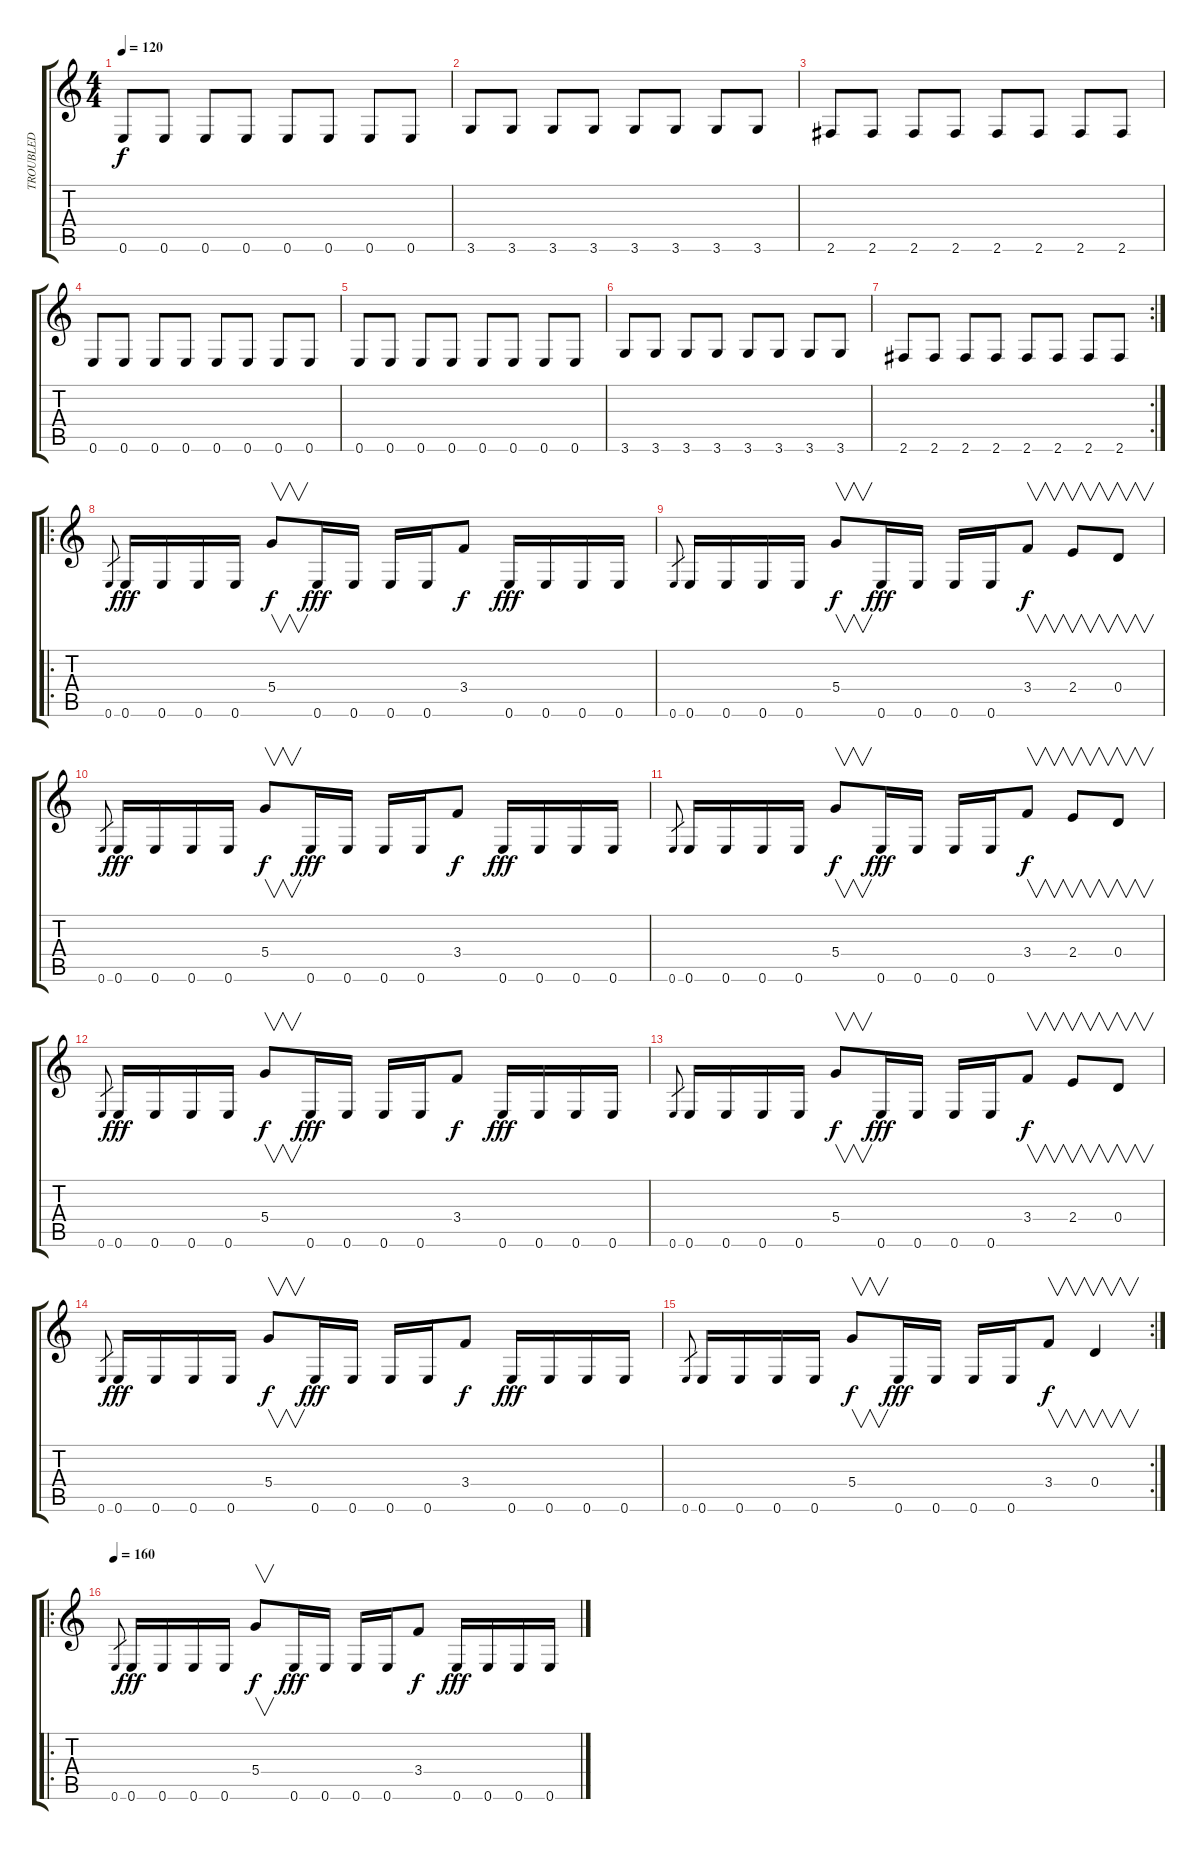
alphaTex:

\track ("TROUBLED" "TROUBLED") {instrument electricbassfinger}
\staff {score tabs}
\tuning (E4 B3 G3 D3 A2 E2) {hide}
\ts (4 4)
\tempo 120
\clef g2
\ks c
0.6.8{dy f} 0.6.8 0.6.8 0.6.8 0.6.8 0.6.8 0.6.8 0.6.8 |
3.6.8 3.6.8 3.6.8 3.6.8 3.6.8 3.6.8 3.6.8 3.6.8 |
2.6.8 2.6.8 2.6.8 2.6.8 2.6.8 2.6.8 2.6.8 2.6.8 |
0.6.8 0.6.8 0.6.8 0.6.8 0.6.8 0.6.8 0.6.8 0.6.8 |
0.6.8 0.6.8 0.6.8 0.6.8 0.6.8 0.6.8 0.6.8 0.6.8 |
3.6.8 3.6.8 3.6.8 3.6.8 3.6.8 3.6.8 3.6.8 3.6.8 |
\rc 2
2.6.8 2.6.8 2.6.8 2.6.8 2.6.8 2.6.8 2.6.8 2.6.8 |
\ro
0.6.8{gr} 0.6.16{dy fff} 0.6.16 0.6.16 0.6.16 5.4.8{v dy f} 0.6.16{dy fff} 0.6.16 0.6.16 0.6.16 3.4.8{dy f} 0.6.16{dy fff} 0.6.16 0.6.16 0.6.16 |
0.6.8{gr} 0.6.16 0.6.16 0.6.16 0.6.16 5.4.8{v dy f} 0.6.16{dy fff} 0.6.16 0.6.16 0.6.16 3.4.8{v dy f} 2.4.8{v} 0.4.8{v} |
0.6.8{gr} 0.6.16{dy fff} 0.6.16 0.6.16 0.6.16 5.4.8{v dy f} 0.6.16{dy fff} 0.6.16 0.6.16 0.6.16 3.4.8{dy f} 0.6.16{dy fff} 0.6.16 0.6.16 0.6.16 |
0.6.8{gr} 0.6.16 0.6.16 0.6.16 0.6.16 5.4.8{v dy f} 0.6.16{dy fff} 0.6.16 0.6.16 0.6.16 3.4.8{v dy f} 2.4.8{v} 0.4.8{v} |
0.6.8{gr} 0.6.16{dy fff} 0.6.16 0.6.16 0.6.16 5.4.8{v dy f} 0.6.16{dy fff} 0.6.16 0.6.16 0.6.16 3.4.8{dy f} 0.6.16{dy fff} 0.6.16 0.6.16 0.6.16 |
0.6.8{gr} 0.6.16 0.6.16 0.6.16 0.6.16 5.4.8{v dy f} 0.6.16{dy fff} 0.6.16 0.6.16 0.6.16 3.4.8{v dy f} 2.4.8{v} 0.4.8{v} |
0.6.8{gr} 0.6.16{dy fff} 0.6.16 0.6.16 0.6.16 5.4.8{v dy f} 0.6.16{dy fff} 0.6.16 0.6.16 0.6.16 3.4.8{dy f} 0.6.16{dy fff} 0.6.16 0.6.16 0.6.16 |
\rc 2
0.6.8{gr} 0.6.16 0.6.16 0.6.16 0.6.16 5.4.8{v dy f} 0.6.16{dy fff} 0.6.16 0.6.16 0.6.16 3.4.8{v dy f} 0.4.4{v} |
\ro
\tempo 160
0.6.8{gr} 0.6.16{dy fff} 0.6.16 0.6.16 0.6.16 5.4.8{v dy f} 0.6.16{dy fff} 0.6.16 0.6.16 0.6.16 3.4.8{dy f} 0.6.16{dy fff} 0.6.16 0.6.16 0.6.16
